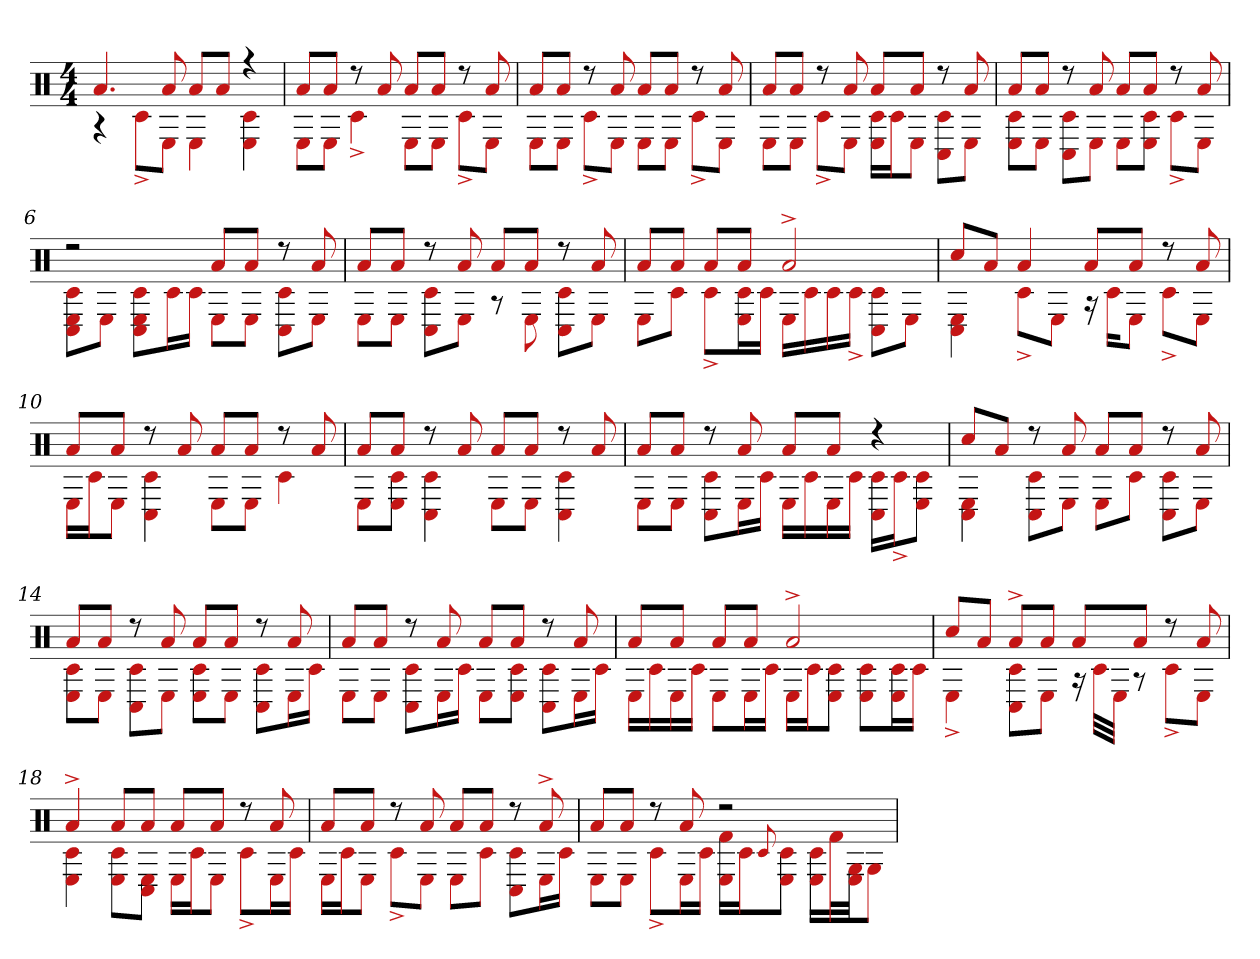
**kern
*part1
*staff1
*clefX
*k[]
*M4/4
=1
*^
4.a	4r
.	8c#^L
8a	8EJ
8aL	4E
8aJ	.
4r	4c# 4E
=2	=2
8aL	8EL
8aJ	8EJ
8r	4c#^
8a	.
8aL	8EL
8aJ	8EJ
8r	8c#^L
8a	8EJ
=3	=3
8aL	8EL
8aJ	8EJ
8r	8c#^L
8a	8EJ
8aL	8EL
8aJ	8EJ
8r	8c#^L
8a	8EJ
=4	=4
8aL	8EL
8aJ	8EJ
8r	8c#^L
8a	8EJ
8aL	16E 16c#LL
.	16c#J
8aJ	8EJ
8r	8C# 8c#L
8a	8EJ
=5	=5
8aL	8E 8c#L
8aJ	8EJ
8r	8C# 8c#L
8a	8EJ
8aL	8EL
8aJ	8c# 8EJ
8r	8c#^L
8a	8EJ
=6	=6
2r	8C# 8E 8c#L
.	8EJ
.	8C# 8E 8c#L
.	16c#L
.	16c#JJ
8aL	8EL
8aJ	8EJ
8r	8C# 8c#L
8a	8EJ
=7	=7
8aL	8EL
8aJ	8EJ
8r	8C# 8c#L
8a	8EJ
8aL	8r
8aJ	8E
8r	8C# 8c#L
8a	8EJ
=8	=8
8aL	8EL
8aJ	8c#J
8aL	8c#^L
8aJ	16c# 16EL
.	16c#JJ
2a^	16ELL
.	16c#
.	16c#
.	16c#^JJ
.	8C# 8c#L
.	8EJ
=9	=9
8cc#L	4C# 4E
8aJ	.
4a	8c#^L
.	8EJ
8aL	16r
.	16c#KL
8aJ	8EJ
8r	8c#^L
8a	8EJ
=10	=10
8aL	16ELL
.	16c#J
8aJ	8EJ
8r	4C# 4c#
8a	.
8aL	8EL
8aJ	8EJ
8r	4c#
8a	.
=11	=11
8aL	8EL
8aJ	8c# 8EJ
8r	4C# 4c#
8a	.
8aL	8EL
8aJ	8EJ
8r	4C# 4c#
8a	.
=12	=12
8aL	8EL
8aJ	8EJ
8r	8C# 8c#L
8a	16EL
.	16c#JJ
8aL	16ELL
.	16c#
8aJ	16E
.	16c#JJ
4r	16C# 16c#LL
.	16c#^J
.	8E 8c#J
=13	=13
8cc#L	4C# 4E
8aJ	.
8r	8C# 8c#L
8a	8EJ
8aL	8EL
8aJ	8c#J
8r	8C# 8c#L
8a	8EJ
=14	=14
8aL	8c# 8EL
8aJ	8EJ
8r	8C# 8c#L
8a	8EJ
8aL	8c# 8EL
8aJ	8EJ
8r	8C# 8c#L
8a	16EL
.	16c#JJ
=15	=15
8aL	8EL
8aJ	8EJ
8r	8C# 8c#L
8a	16EL
.	16c#JJ
8aL	8EL
8aJ	8c# 8EJ
8r	8C# 8c#L
8a	16EL
.	16c#JJ
=16	=16
8aL	16ELL
.	16c#
8aJ	16E
.	16c#JJ
8aL	8EL
8aJ	16EL
.	16c#JJ
2a^	16ELL
.	16c#J
.	8E 8c#J
.	8c# 8EL
.	16E 16c#L
.	16c#JJ
=17	=17
8cc#L	4E^
8aJ	.
8a^L	8C# 8c#L
8aJ	8EJ
8aL	16r
.	32c#LLL
.	32EJJJ
8aJ	8r
8r	8c#^L
8a	8EJ
=18	=18
4a^	4c# 4E
8aL	8E 8c#L
8aJ	8E 8C#J
8aL	16ELL
.	16c#J
8aJ	8EJ
8r	8c#^L
8a	16EL
.	16c#JJ
=19	=19
8aL	16ELL
.	16c#J
8aJ	8EJ
8r	8c#^L
8a	8EJ
8aL	8EL
8aJ	8c#J
8r	8C# 8c#L
8a^	16EL
.	16c#JJ
=20	=20
8aL	8EL
8aJ	8EJ
8r	8c#^L
8a	16EL
.	16c#JJ
2r	16E 16f#LL
.	16c#J
.	8qqc#
.	8E 8c#J
.	16E 16c#LL
.	32f#L
.	32G 32EJJ
.	8GJ
*v	*v
=
*-
